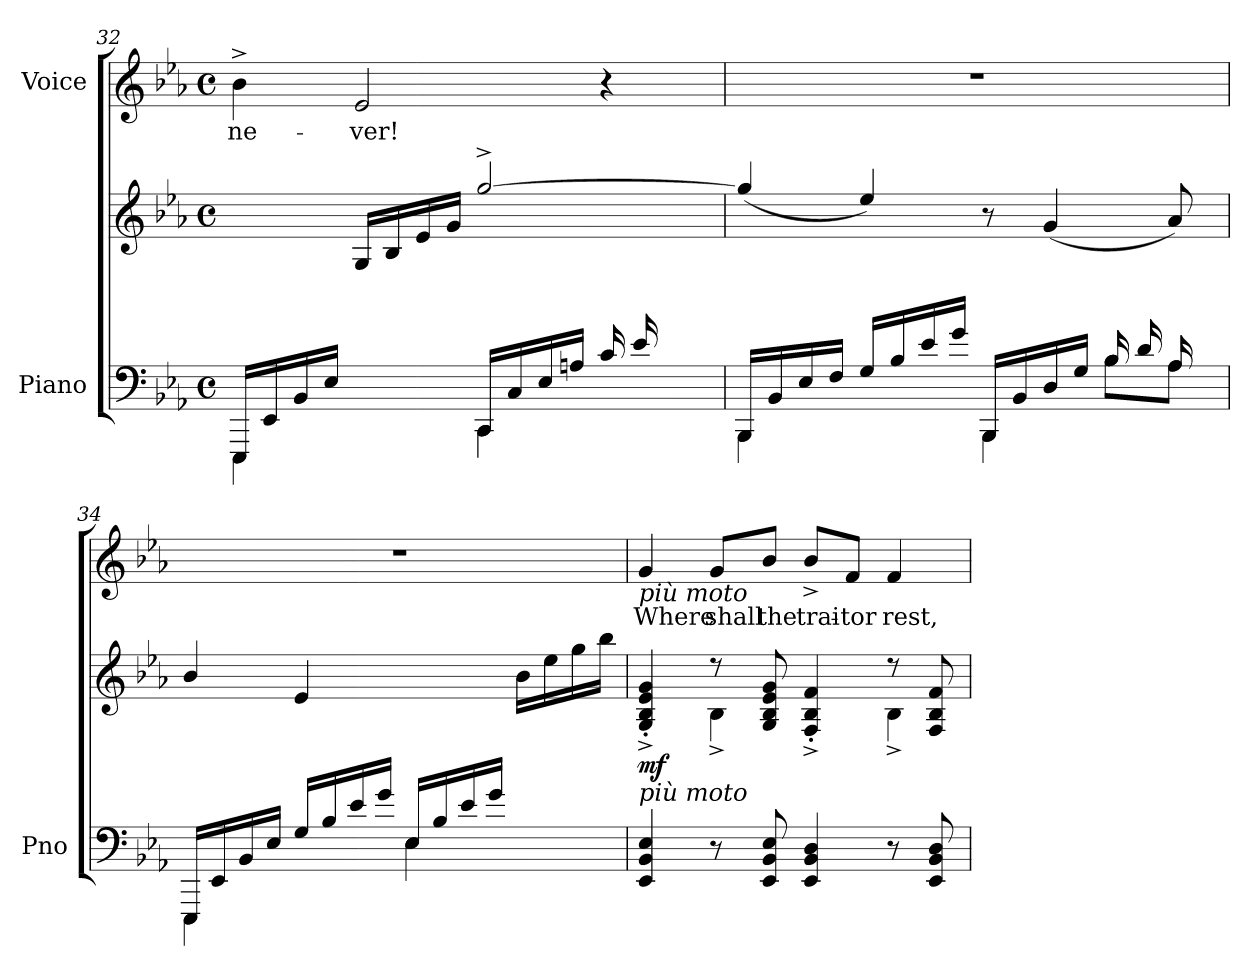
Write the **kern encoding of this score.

**kern	**kern	**dynam	**kern	**text
*part2	*part2	*part2	*part1	*part1
*staff3	*staff2	*staff2/3	*staff1	*staff1
*I"Piano	*	*	*I"Voice	*
*I'Pno	*	*	*	*
!!LO:LB:g=z
*clefF4	*clefG2	*	*clefG2	*
*k[b-e-a-]	*k[b-e-a-]	*	*k[b-e-a-]	*
*M4/4	*M4/4	*	*M4/4	*
*met(c)	*met(c)	*	*met(c)	*
=32	=32	=32	=32	=32
*^	*^	*	*	*
*	*^	*	*	*	*	*
!	!	!	!	!	!	!	!LO:LY:b
(>16EEE-/LL	4EEE-\	2ryy	4ryy	2..ryy	.	4b-^\	ne-
16EE-/	.	.	.	.	.	.	.
16BB-/	.	.	.	.	.	.	.
16E-/JJ	.	.	.	.	.	.	.
!	!	!	!	!	!	!	!LO:LY:b
8ryy	4ryy	.	16G/LL	.	.	2e-/	-ver!
.	.	.	16B-/	.	.	.	.
2ryy	.	.	16e-/	.	.	.	.
.	.	.	16g/JJ)	.	.	.	.
.	(16CC/LL	4CC\	[>2gg^>/	.	.	.	.
.	16C/	.	.	.	.	.	.
.	16E-/	.	.	.	.	.	.
.	16An/JJ	.	.	.	.	.	.
.	16c/LL	8ryy	.	.	.	4r	.
.	16e-/	.	.	.	.	.	.
8ryy	8ryy	8ryy	.	16an\	.	.	.
.	.	.	.	16cc\JJ)	.	.	.
*	*v	*v	*	*	*	*	*
!!LO:PB:g=z
=33	=33	=33	=33	=33	=33	=33
16BBB-/LL	4BBB-\	(>4gg/]	2...ryy	.	1r	.
16BB-/	.	.	.	.	.	.
16E-/	.	.	.	.	.	.
16F/JJ	.	.	.	.	.	.
16G/LL	4ryy	4ee-/)	.	.	.	.
16B-/	.	.	.	.	.	.
16e-/	.	.	.	.	.	.
16g/JJ	.	.	.	.	.	.
(16BBB-/LL	4BBB-\	8r	.	.	.	.
16BB-/	.	.	.	.	.	.
16D/	.	(>4g/	.	.	.	.
16G/JJ	.	.	.	.	.	.
16B-/LL	8B-\L	.	.	.	.	.
16d/	.	.	.	.	.	.
16A-/	8A-\J	8a-/)	.	.	.	.
16ryy	.	.	16f\JJ)	.	.	.
*	*	*v	*v	*	*	*
!!LO:LB:g=z
=34	=34	=34	=34	=34	=34
*	*^	*	*	*	*
2ryy	16EEE-/LL	4EEE-\	4b-/	.	1r	.
.	16EE-/	.	.	.	.	.
.	16BB-/	.	.	.	.	.
.	16E-/JJ	.	.	.	.	.
.	16G/LL	4ryy	4e-/	.	.	.
.	16B-/	.	.	.	.	.
.	16e-/	.	.	.	.	.
.	16g/JJ	.	.	.	.	.
(16E-/LL	4E-/	4E-\	4ryy	.	.	.
16B-/	.	.	.	.	.	.
16e-/	.	.	.	.	.	.
16g/JJ	.	.	.	.	.	.
4ryy	4ryy	4ryy	16b-\LL	.	.	.
.	.	.	16ee-\	.	.	.
.	.	.	16gg\	.	.	.
.	.	.	16bb-\JJ)	.	.	.
*v	*v	*v	*	*	*	*
!!LO:PB:g=z
=35	=35	=35	=35	=35
*	*^	*	*	*
!	!	!	!	!LO:TX:b:i:t=più moto	!
!	!LO:TX:b:i:t=più moto	!	!	!	!
!	!	!	!LO:DY:b	!	!LO:LY:b
4EE-/ 4BB-/ 4E-/	4G/'>^> 4B-/'>^> 4e-/'>^> 4g/'>^>	4ryy	mf	4g/	Where
!	!	!	!	!	!LO:LY:b
8r	8r	4B-^\	.	8g/L	shall
!	!	!	!	!	!LO:LY:b
8EE-/ 8BB-/ 8E-/	8G/ 8B-/ 8e-/ 8g/	.	.	8b-/J	the
!	!	!	!	!	!LO:LY:b
4EE-/ 4BB-/ 4D/	4F/'>^> 4B-/'>^> 4f/'>^>	4ryy	.	8b-^/L	trai-
!	!	!	!	!	!LO:LY:b
.	.	.	.	8f/J	-tor
!	!	!	!	!	!LO:LY:b
8r	8r	4B-^\	.	4f/	rest,
8EE-/ 8BB-/ 8D/	8F/ 8B-/ 8f/	.	.	.	.
*	*v	*v	*	*	*
=	=	=	=	=
*-	*-	*-	*-	*-
